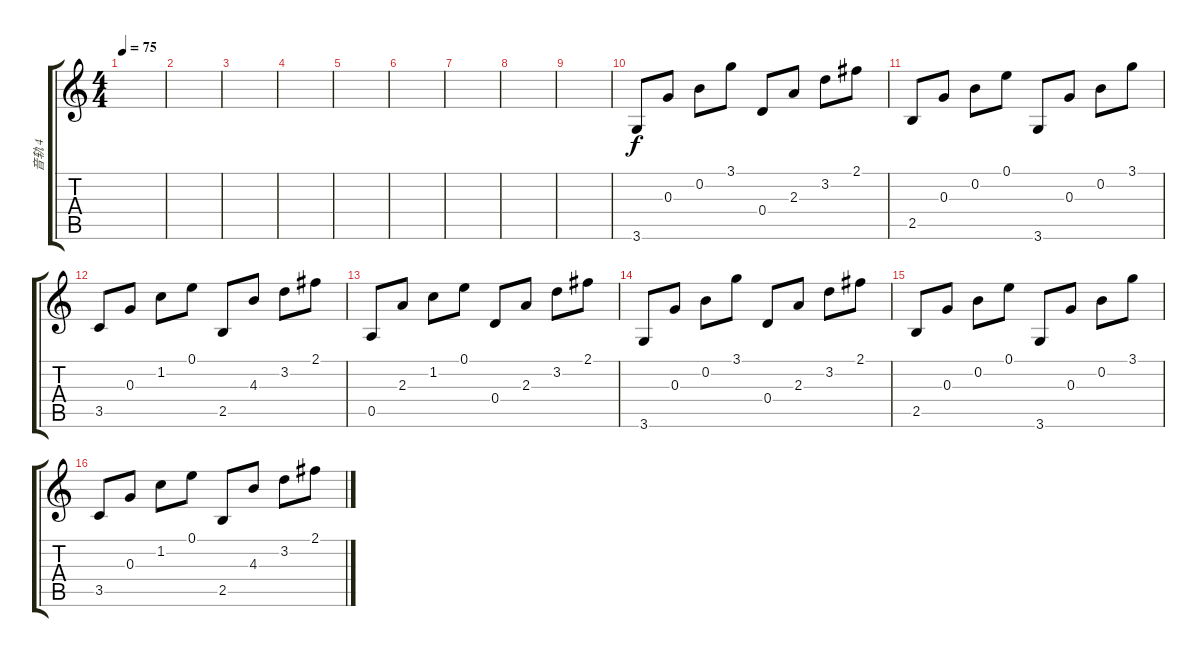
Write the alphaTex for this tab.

\track ("音轨 4" "音轨 4") {instrument acousticguitarsteel}
\staff {score tabs}
\tuning (E4 B3 G3 D3 A2 E2) {hide}
\ts (4 4)
\tempo 75
\clef g2
\ks c
|
|
|
|
|
|
|
|
|
3.6.8 0.3.8 0.2.8{txt ""} 3.1.8 0.4.8 2.3.8 3.2.8 2.1.8 |
2.5.8 0.3.8 0.2.8 0.1.8 3.6.8 0.3.8 0.2.8 3.1.8 |
3.5.8 0.3.8 1.2.8 0.1.8 2.5.8 4.3.8 3.2.8 2.1.8 |
0.5.8 2.3.8 1.2.8 0.1.8 0.4.8 2.3.8 3.2.8 2.1.8 |
3.6.8 0.3.8 0.2.8 3.1.8 0.4.8 2.3.8 3.2.8 2.1.8 |
2.5.8 0.3.8 0.2.8 0.1.8 3.6.8 0.3.8 0.2.8 3.1.8 |
3.5.8 0.3.8 1.2.8 0.1.8 2.5.8 4.3.8 3.2.8 2.1.8
